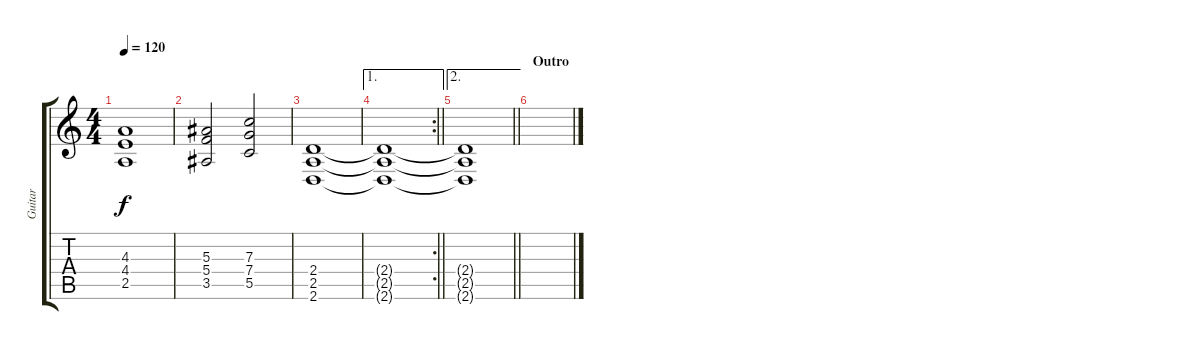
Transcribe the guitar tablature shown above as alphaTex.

\track ("Guitar" "Guitar") {instrument distortionguitar}
\staff {score tabs}
\tuning (D4 A3 F3 C3 G2 C2) {hide}
\ts (4 4)
\tempo 120
\clef g2
\ks c
(4.3 4.4 2.5).1{dy f} |
(5.3 5.4 3.5).2 (7.3 7.4 5.5).2 |
(2.4 2.5 2.6).1 |
\ae 1
\rc 2
\barLineRight lightlight
(2.4{t} 2.5{t} 2.6{t}).1 |
\ae 2
\barLineRight lightlight
(2.4{t} 2.5{t} 2.6{t}).1 |
\section ("" "Outro")
